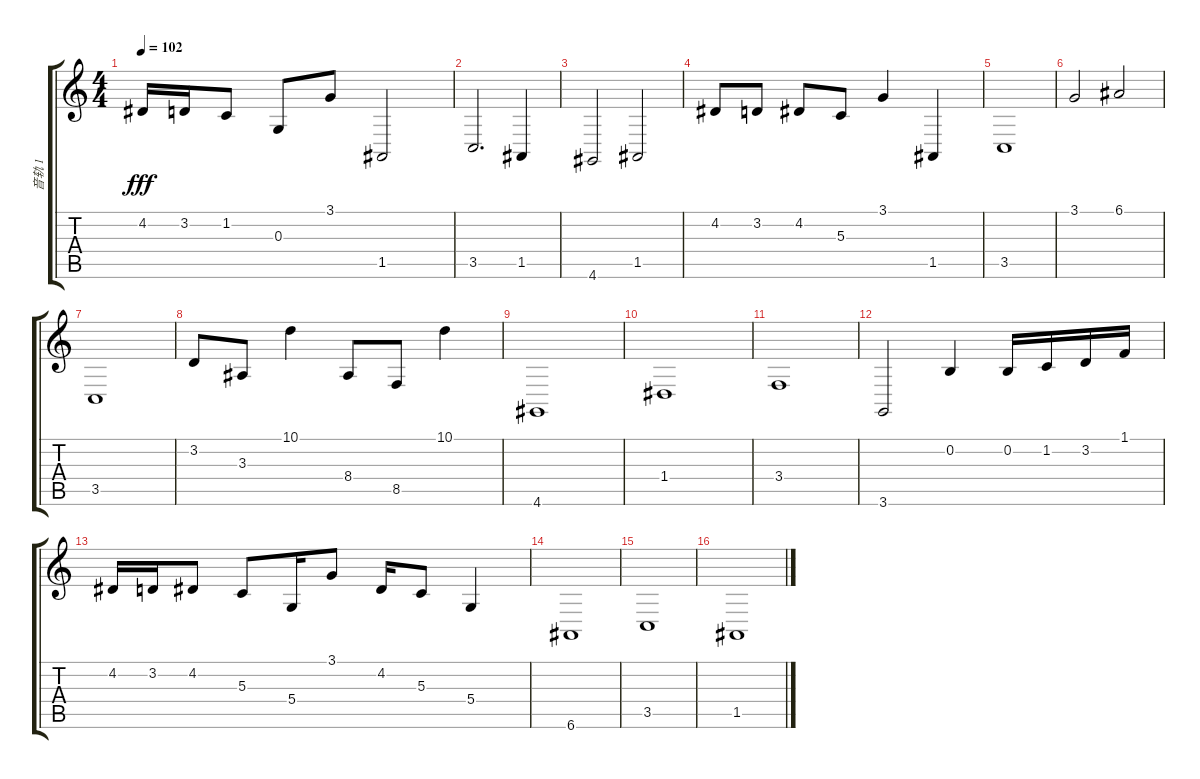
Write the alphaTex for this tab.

\track ("音轨 1" "音轨 1") {instrument orchestralharp}
\staff {score tabs}
\tuning (E4 B3 G3 D3 A2 E2) {hide}
\ts (4 4)
\tempo 102
\clef g2
\ks c
4.2.16{dy fff} 3.2.16 1.2.8 0.3.8 3.1.8 1.5.2 |
3.5.2{d} 1.5.4 |
4.6.2 1.5.2 |
4.2.8 3.2.8 4.2.8 5.3.8 3.1.4 1.5.4 |
3.5.1 |
3.1.2 6.1.2 |
3.5.1 |
3.2.8 3.3.8 10.1.4 8.4.8 8.5.8 10.1.4 |
4.6.1 |
1.4.1 |
3.4.1 |
3.6.2 0.2.4 0.2.16 1.2.16 3.2.16 1.1.16 |
4.2.16 3.2.16 4.2.8 5.3.8 5.4.16 3.1.8 4.2.16 5.3.8 5.4.4 |
6.6.1 |
3.5.1 |
1.5.1
